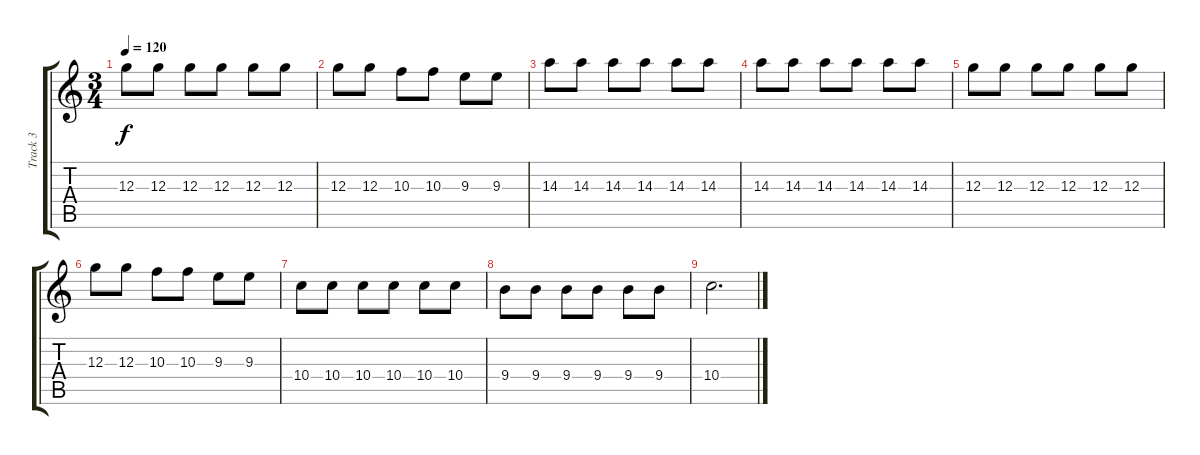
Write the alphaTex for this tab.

\track ("Track 3" "Track 3") {instrument electricguitarjazz}
\staff {score tabs}
\tuning (E4 B3 G3 D3 A2 E2) {hide}
\ts (3 4)
\tempo 120
\clef g2
\ks c
12.3.8{dy f} 12.3.8 12.3.8 12.3.8 12.3.8 12.3.8 |
12.3.8 12.3.8 10.3.8 10.3.8 9.3.8 9.3.8 |
14.3.8 14.3.8 14.3.8 14.3.8 14.3.8 14.3.8 |
14.3.8 14.3.8 14.3.8 14.3.8 14.3.8 14.3.8 |
12.3.8 12.3.8 12.3.8 12.3.8 12.3.8 12.3.8 |
12.3.8 12.3.8 10.3.8 10.3.8 9.3.8 9.3.8 |
10.4.8 10.4.8 10.4.8 10.4.8 10.4.8 10.4.8 |
9.4.8 9.4.8 9.4.8 9.4.8 9.4.8 9.4.8 |
10.4.2{d}
